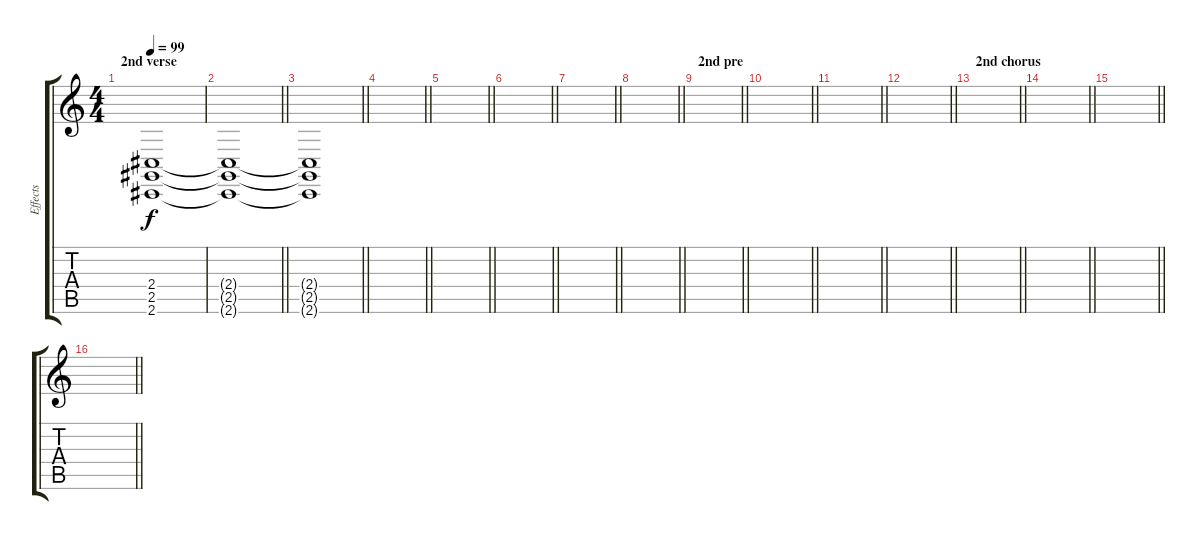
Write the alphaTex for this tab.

\track ("Effects" "Effects") {instrument fx4atmosphere}
\staff {score tabs}
\tuning (Db4 Ab3 E3 B2 Gb2 B1) {hide}
\ts (4 4)
\section ("" "2nd verse")
\tempo 99
\clef g2
\ks c
(2.4 2.5 2.6).1{dy f volume 0} |
\barLineRight lightlight
(2.4{t} 2.5{t} 2.6{t}).1 |
\barLineRight lightlight
(2.4{t} 2.5{t} 2.6{t}).1 |
\barLineRight lightlight
|
\barLineRight lightlight
|
\barLineRight lightlight
|
\barLineRight lightlight
|
\barLineRight lightlight
|
\section ("" "2nd pre")
\barLineRight lightlight
|
\barLineRight lightlight
|
\barLineRight lightlight
|
\barLineRight lightlight
|
\section ("" "2nd chorus")
\barLineRight lightlight
|
\barLineRight lightlight
|
\barLineRight lightlight
|
\barLineRight lightlight
